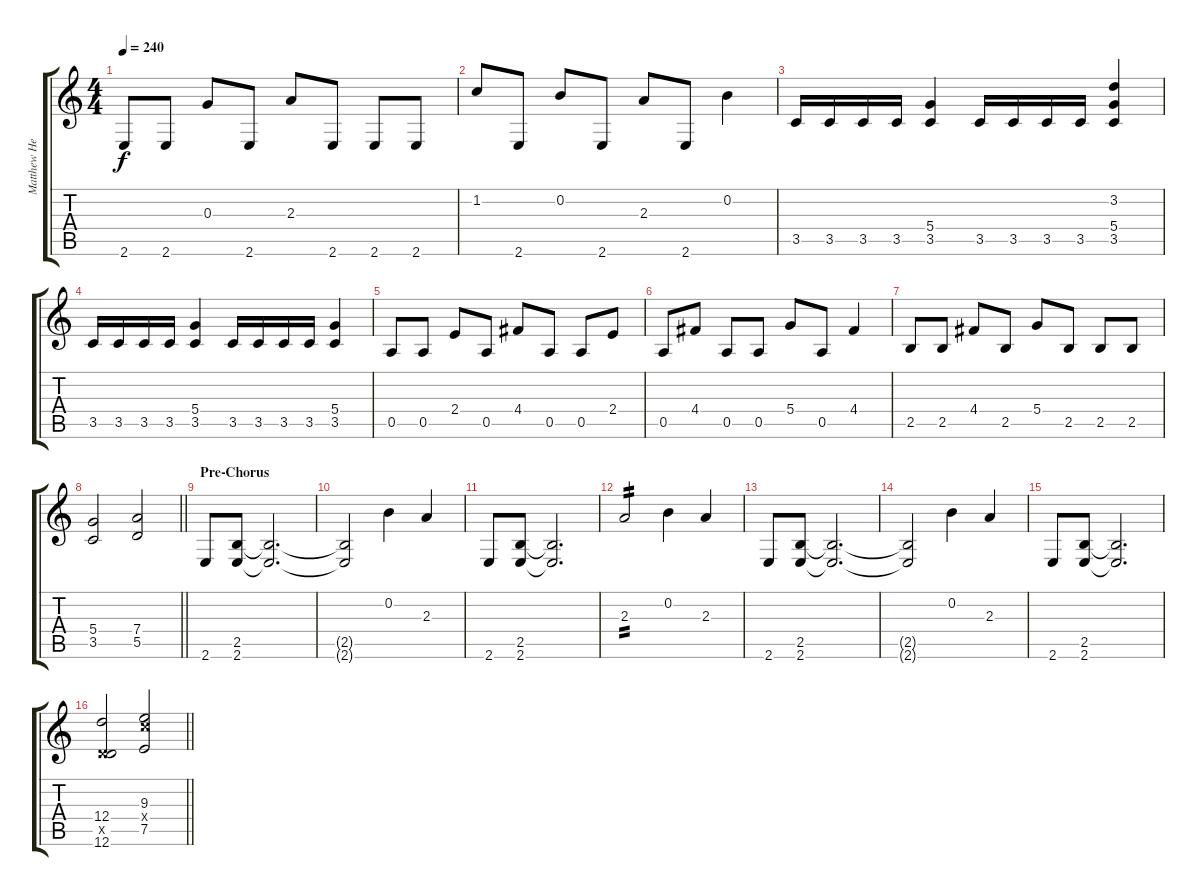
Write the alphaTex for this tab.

\track ("Matthew Heafy" "Matthew He") {instrument overdrivenguitar}
\staff {score tabs}
\tuning (E4 B3 G3 D3 A2 D2) {hide}
\ts (4 4)
\tempo 240
\clef g2
\ks c
2.6.8{dy f} 2.6.8 0.3.8 2.6.8 2.3.8 2.6.8 2.6.8 2.6.8 |
1.2.8 2.6.8 0.2.8 2.6.8 2.3.8 2.6.8 0.2.4 |
3.5.16 3.5.16 3.5.16 3.5.16 (5.4 3.5).4 3.5.16 3.5.16 3.5.16 3.5.16 (3.2 5.4 3.5).4 |
3.5.16 3.5.16 3.5.16 3.5.16 (5.4 3.5).4 3.5.16 3.5.16 3.5.16 3.5.16 (5.4 3.5).4 |
0.5.8 0.5.8 2.4.8 0.5.8 4.4.8 0.5.8 0.5.8 2.4.8 |
0.5.8 4.4.8 0.5.8 0.5.8 5.4.8 0.5.8 4.4.4 |
2.5.8 2.5.8 4.4.8 2.5.8 5.4.8 2.5.8 2.5.8 2.5.8 |
\barLineRight lightlight
(5.4 3.5).2 (7.4 5.5).2 |
\section ("" "Pre-Chorus")
2.6.8 (2.5 2.6).8 (2.5{t} 2.6{t}).2{d} |
(2.5{t} 2.6{t}).2 0.2.4 2.3.4 |
2.6.8 (2.5 2.6).8 (2.5{t} 2.6{t}).2{d} |
2.3.2{tp 2} 0.2.4 2.3.4 |
2.6.8 (2.5 2.6).8 (2.5{t} 2.6{t}).2{d} |
(2.5{t} 2.6{t}).2 0.2.4 2.3.4 |
2.6.8 (2.5 2.6).8 (2.5{t} 2.6{t}).2{d} |
\barLineRight lightlight
(12.4 5.5{x} 12.6).2 (9.3 10.4{x} 7.5).2
